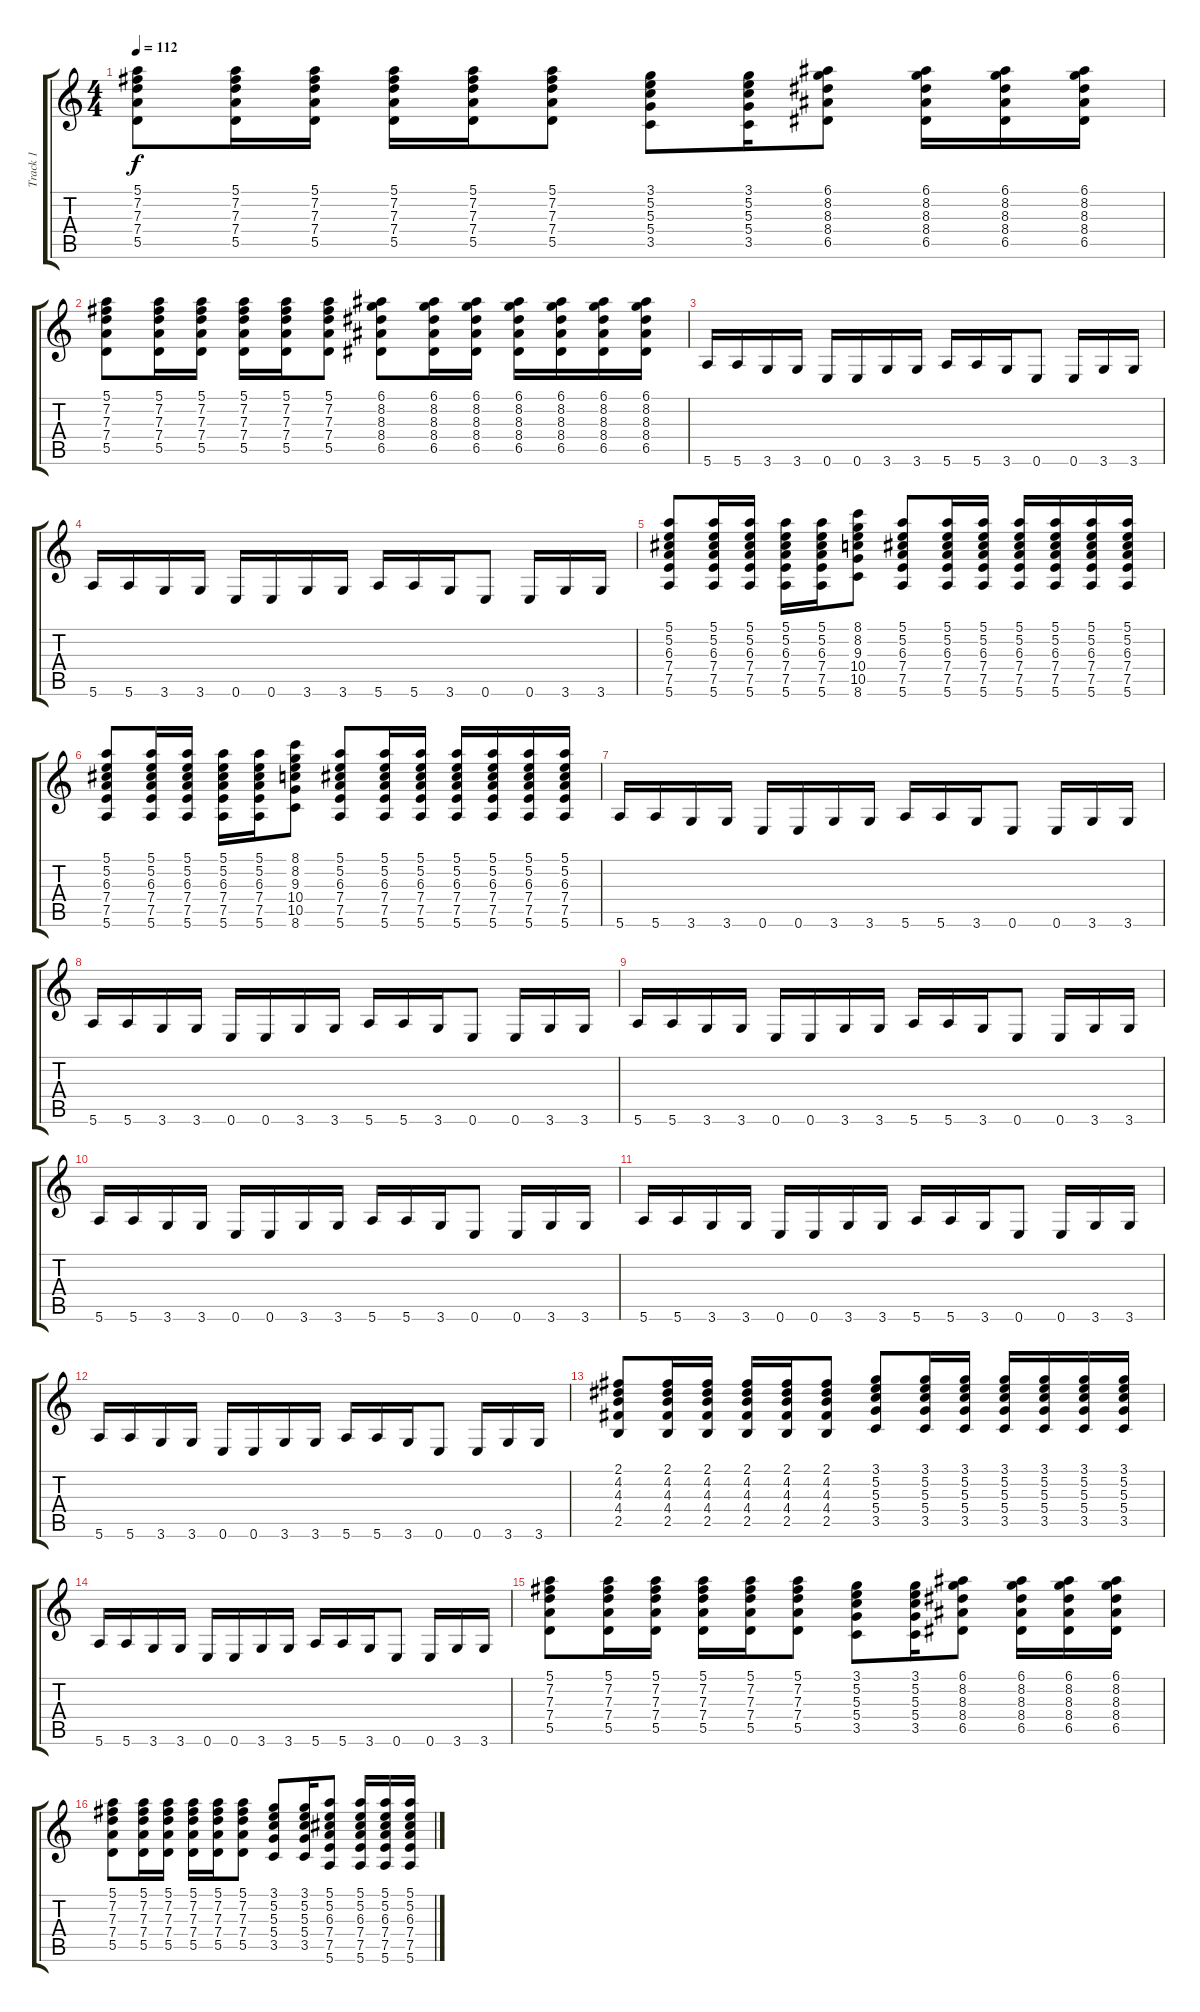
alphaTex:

\track ("Track 1" "Track 1") {instrument overdrivenguitar}
\staff {score tabs}
\tuning (E4 B3 G3 D3 A2 E2) {hide}
\ts (4 4)
\tempo 112
\clef g2
\ks c
(5.1 7.2 7.3 7.4 5.5).8{dy f} (5.1 7.2 7.3 7.4 5.5).16 (5.1 7.2 7.3 7.4 5.5).16 (5.1 7.2 7.3 7.4 5.5).16 (5.1 7.2 7.3 7.4 5.5).16 (5.1 7.2 7.3 7.4 5.5).8 (3.1 5.2 5.3 5.4 3.5).8 (3.1 5.2 5.3 5.4 3.5).16 (6.1 8.2 8.3 8.4 6.5).8 (6.1 8.2 8.3 8.4 6.5).16 (6.1 8.2 8.3 8.4 6.5).16 (6.1 8.2 8.3 8.4 6.5).16 |
(5.1 7.2 7.3 7.4 5.5).8 (5.1 7.2 7.3 7.4 5.5).16 (5.1 7.2 7.3 7.4 5.5).16 (5.1 7.2 7.3 7.4 5.5).16 (5.1 7.2 7.3 7.4 5.5).16 (5.1 7.2 7.3 7.4 5.5).8 (6.1 8.2 8.3 8.4 6.5).8 (6.1 8.2 8.3 8.4 6.5).16 (6.1 8.2 8.3 8.4 6.5).16 (6.1 8.2 8.3 8.4 6.5).16 (6.1 8.2 8.3 8.4 6.5).16 (6.1 8.2 8.3 8.4 6.5).16 (6.1 8.2 8.3 8.4 6.5).16 |
5.6.16 5.6.16 3.6.16 3.6.16 0.6.16 0.6.16 3.6.16 3.6.16 5.6.16 5.6.16 3.6.16 0.6.8 0.6.16 3.6.16 3.6.16 |
5.6.16 5.6.16 3.6.16 3.6.16 0.6.16 0.6.16 3.6.16 3.6.16 5.6.16 5.6.16 3.6.16 0.6.8 0.6.16 3.6.16 3.6.16 |
(5.1 5.2 6.3 7.4 7.5 5.6).8 (5.1 5.2 6.3 7.4 7.5 5.6).16 (5.1 5.2 6.3 7.4 7.5 5.6).16 (5.1 5.2 6.3 7.4 7.5 5.6).16 (5.1 5.2 6.3 7.4 7.5 5.6).16 (8.1 8.2 9.3 10.4 10.5 8.6).8 (5.1 5.2 6.3 7.4 7.5 5.6).8 (5.1 5.2 6.3 7.4 7.5 5.6).16 (5.1 5.2 6.3 7.4 7.5 5.6).16 (5.1 5.2 6.3 7.4 7.5 5.6).16 (5.1 5.2 6.3 7.4 7.5 5.6).16 (5.1 5.2 6.3 7.4 7.5 5.6).16 (5.1 5.2 6.3 7.4 7.5 5.6).16 |
(5.1 5.2 6.3 7.4 7.5 5.6).8 (5.1 5.2 6.3 7.4 7.5 5.6).16 (5.1 5.2 6.3 7.4 7.5 5.6).16 (5.1 5.2 6.3 7.4 7.5 5.6).16 (5.1 5.2 6.3 7.4 7.5 5.6).16 (8.1 8.2 9.3 10.4 10.5 8.6).8 (5.1 5.2 6.3 7.4 7.5 5.6).8 (5.1 5.2 6.3 7.4 7.5 5.6).16 (5.1 5.2 6.3 7.4 7.5 5.6).16 (5.1 5.2 6.3 7.4 7.5 5.6).16 (5.1 5.2 6.3 7.4 7.5 5.6).16 (5.1 5.2 6.3 7.4 7.5 5.6).16 (5.1 5.2 6.3 7.4 7.5 5.6).16 |
5.6.16 5.6.16 3.6.16 3.6.16 0.6.16 0.6.16 3.6.16 3.6.16 5.6.16 5.6.16 3.6.16 0.6.8 0.6.16 3.6.16 3.6.16 |
5.6.16 5.6.16 3.6.16 3.6.16 0.6.16 0.6.16 3.6.16 3.6.16 5.6.16 5.6.16 3.6.16 0.6.8 0.6.16 3.6.16 3.6.16 |
5.6.16 5.6.16 3.6.16 3.6.16 0.6.16 0.6.16 3.6.16 3.6.16 5.6.16 5.6.16 3.6.16 0.6.8 0.6.16 3.6.16 3.6.16 |
5.6.16 5.6.16 3.6.16 3.6.16 0.6.16 0.6.16 3.6.16 3.6.16 5.6.16 5.6.16 3.6.16 0.6.8 0.6.16 3.6.16 3.6.16 |
5.6.16 5.6.16 3.6.16 3.6.16 0.6.16 0.6.16 3.6.16 3.6.16 5.6.16 5.6.16 3.6.16 0.6.8 0.6.16 3.6.16 3.6.16 |
5.6.16 5.6.16 3.6.16 3.6.16 0.6.16 0.6.16 3.6.16 3.6.16 5.6.16 5.6.16 3.6.16 0.6.8 0.6.16 3.6.16 3.6.16 |
(2.1 4.2 4.3 4.4 2.5).8 (2.1 4.2 4.3 4.4 2.5).16 (2.1 4.2 4.3 4.4 2.5).16 (2.1 4.2 4.3 4.4 2.5).16 (2.1 4.2 4.3 4.4 2.5).16 (2.1 4.2 4.3 4.4 2.5).8 (3.1 5.2 5.3 5.4 3.5).8 (3.1 5.2 5.3 5.4 3.5).16 (3.1 5.2 5.3 5.4 3.5).16 (3.1 5.2 5.3 5.4 3.5).16 (3.1 5.2 5.3 5.4 3.5).16 (3.1 5.2 5.3 5.4 3.5).16 (3.1 5.2 5.3 5.4 3.5).16 |
5.6.16 5.6.16 3.6.16 3.6.16 0.6.16 0.6.16 3.6.16 3.6.16 5.6.16 5.6.16 3.6.16 0.6.8 0.6.16 3.6.16 3.6.16 |
(5.1 7.2 7.3 7.4 5.5).8 (5.1 7.2 7.3 7.4 5.5).16 (5.1 7.2 7.3 7.4 5.5).16 (5.1 7.2 7.3 7.4 5.5).16 (5.1 7.2 7.3 7.4 5.5).16 (5.1 7.2 7.3 7.4 5.5).8 (3.1 5.2 5.3 5.4 3.5).8 (3.1 5.2 5.3 5.4 3.5).16 (6.1 8.2 8.3 8.4 6.5).8 (6.1 8.2 8.3 8.4 6.5).16 (6.1 8.2 8.3 8.4 6.5).16 (6.1 8.2 8.3 8.4 6.5).16 |
(5.1 7.2 7.3 7.4 5.5).8 (5.1 7.2 7.3 7.4 5.5).16 (5.1 7.2 7.3 7.4 5.5).16 (5.1 7.2 7.3 7.4 5.5).16 (5.1 7.2 7.3 7.4 5.5).16 (5.1 7.2 7.3 7.4 5.5).8 (3.1 5.2 5.3 5.4 3.5).8 (3.1 5.2 5.3 5.4 3.5).16 (5.1 5.2 6.3 7.4 7.5 5.6).8 (5.1 5.2 6.3 7.4 7.5 5.6).16 (5.1 5.2 6.3 7.4 7.5 5.6).16 (5.1 5.2 6.3 7.4 7.5 5.6).16
